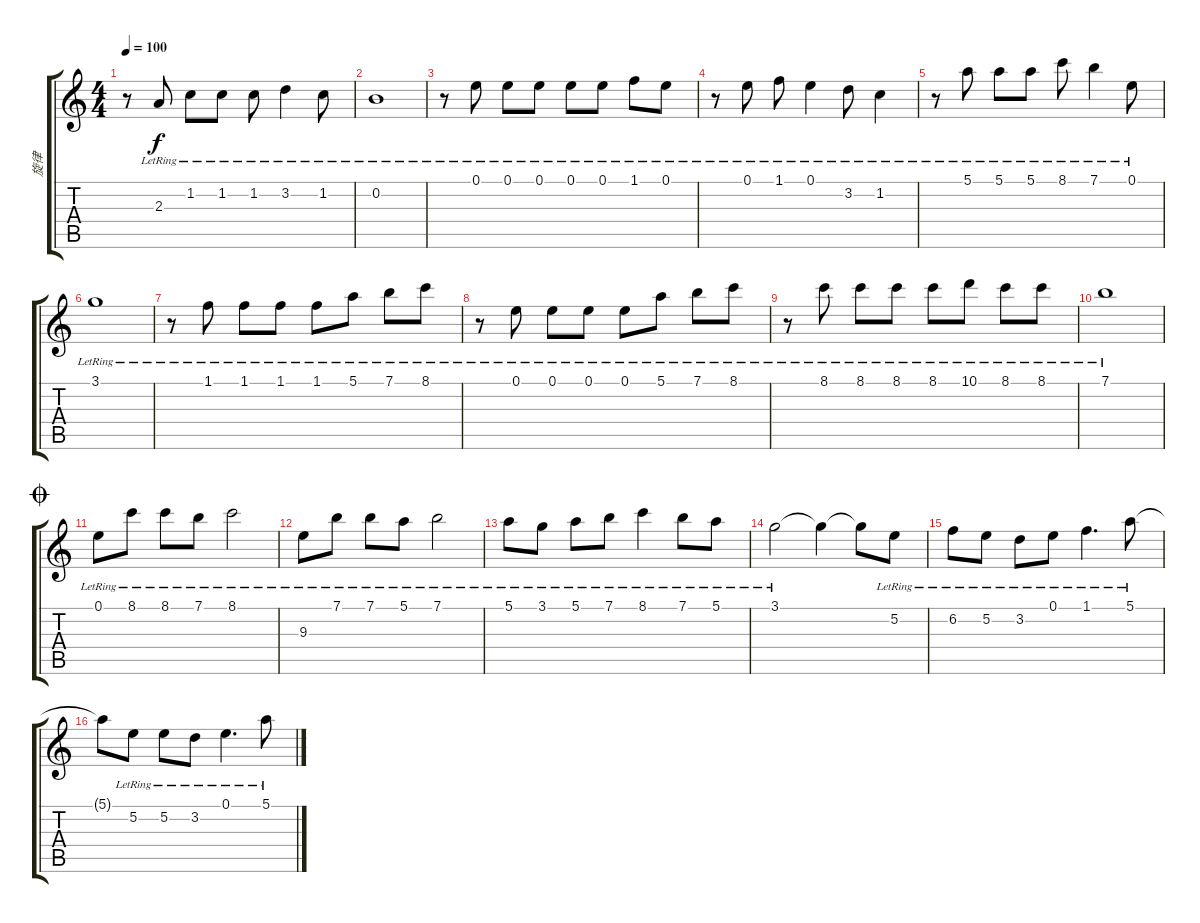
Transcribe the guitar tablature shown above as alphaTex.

\track ("旋律" "旋律") {solo instrument electricguitarclean}
\staff {score tabs}
\tuning (E4 B3 G3 D3 A2 E2) {hide}
\ts (4 4)
\tempo 100
\clef g2
\ks c
r.8{dy f} 2.3{lr}.8 1.2{lr}.8 1.2{lr}.8 1.2{lr}.8 3.2{lr}.4 1.2{lr}.8 |
0.2{lr}.1 |
r.8 0.1{lr}.8 0.1{lr}.8 0.1{lr}.8 0.1{lr}.8 0.1{lr}.8 1.1{lr}.8 0.1{lr}.8 |
r.8 0.1{lr}.8 1.1{lr}.8 0.1{lr}.4 3.2{lr}.8 1.2{lr}.4 |
r.8 5.1{lr}.8 5.1{lr}.8 5.1{lr}.8 8.1{lr}.8 7.1{lr}.4 0.1{lr}.8 |
3.1{lr}.1 |
r.8 1.1{lr}.8 1.1{lr}.8 1.1{lr}.8 1.1{lr}.8 5.1{lr}.8 7.1{lr}.8 8.1{lr}.8 |
r.8 0.1{lr}.8 0.1{lr}.8 0.1{lr}.8 0.1{lr}.8 5.1{lr}.8 7.1{lr}.8 8.1{lr}.8 |
r.8 8.1{lr}.8 8.1{lr}.8 8.1{lr}.8 8.1{lr}.8 10.1{lr}.8 8.1{lr}.8 8.1{lr}.8 |
7.1{lr}.1 |
\jump coda
0.1{lr}.8 8.1{lr}.8 8.1{lr}.8 7.1{lr}.8 8.1{lr}.2 |
9.3{lr}.8 7.1{lr}.8 7.1{lr}.8 5.1{lr}.8 7.1{lr}.2 |
5.1{lr}.8 3.1{lr}.8 5.1{lr}.8 7.1{lr}.8 8.1{lr}.4 7.1{lr}.8 5.1{lr}.8 |
3.1{lr}.2 3.1{t}.4 3.1{t}.8 5.2{lr}.8 |
6.2{lr}.8 5.2{lr}.8 3.2{lr}.8 0.1{lr}.8 1.1{lr}.4{d} 5.1{lr}.8 |
5.1{t}.8 5.2{lr}.8 5.2{lr}.8 3.2{lr}.8 0.1{lr}.4{d} 5.1{lr}.8
